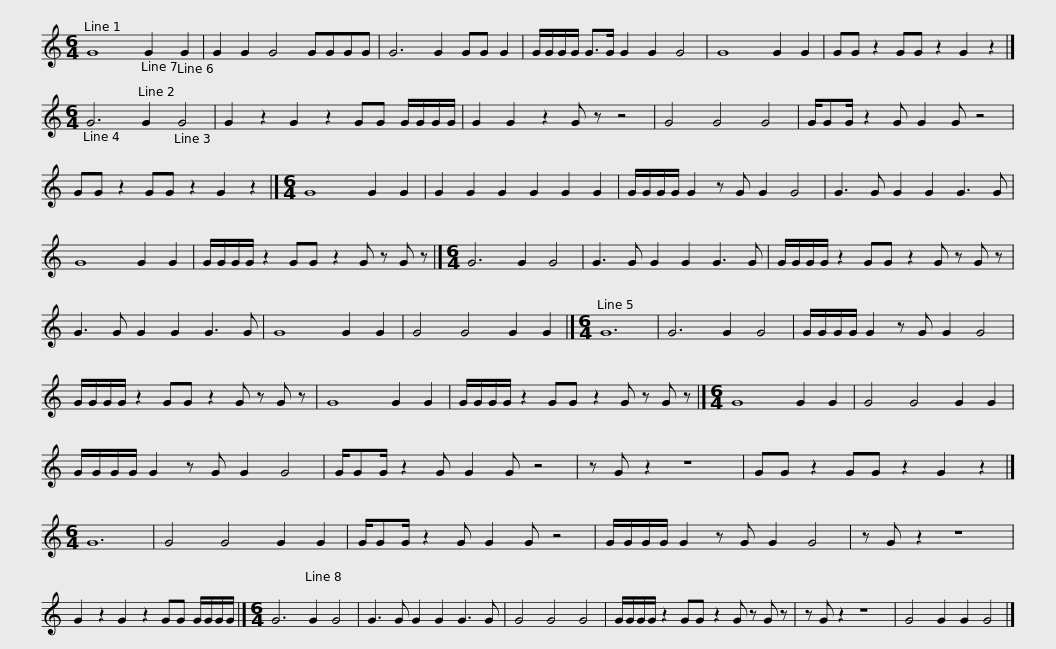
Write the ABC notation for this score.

X:1
L:1/8
M:6/4
I:linebreak $
K:C
V:1 treble
V:1
 G8 G2 G2 | G2 G2 G4 GGGG | G6 G2 GG G2 | G/G/G/G/ G>G G2 G2 G4 | G8 G2 G2 | %5
 GG z2 GG z2 G2 z2 |]$[M:6/4] G6 G2 G4 | G2 z2 G2 z2 GG G/G/G/G/ | G2 G2 z2 G z z4 | G4 G4 G4 | %10
 G/GG/ z2 G G2 G z4 | GG z2 GG z2 G2 z2 |]$[M:6/4] G8 G2 G2 | G2 G2 G2 G2 G2 G2 | G/G/G/G/ G2 z G G2 G4 | %15
 G3 G G2 G2 G3 G | G8 G2 G2 | G/G/G/G/ z2 GG z2 G z G z |]$[M:6/4] G6 G2 G4 | G3 G G2 G2 G3 G | %20
 G/G/G/G/ z2 GG z2 G z G z | G3 G G2 G2 G3 G | G8 G2 G2 | G4 G4 G2 G2 |]$[M:6/4] G12 | %25
 G6 G2 G4 | G/G/G/G/ G2 z G G2 G4 | G/G/G/G/ z2 GG z2 G z G z | G8 G2 G2 | G/G/G/G/ z2 GG z2 G z G z |]$ %30
[M:6/4] G8 G2 G2 | G4 G4 G2 G2 | G/G/G/G/ G2 z G G2 G4 | G/GG/ z2 G G2 G z4 | z G z2 z8 | %35
 GG z2 GG z2 G2 z2 |]$[M:6/4] G12 | G4 G4 G2 G2 | G/GG/ z2 G G2 G z4 | G/G/G/G/ G2 z G G2 G4 | %40
 z G z2 z8 | G2 z2 G2 z2 GG G/G/G/G/ |]$[M:6/4] G6 G2 G4 | G3 G G2 G2 G3 G | G4 G4 G4 | %45
 G/G/G/G/ z2 GG z2 G z G z | z G z2 z8 | G4 G2 G2 G4 |] %48
